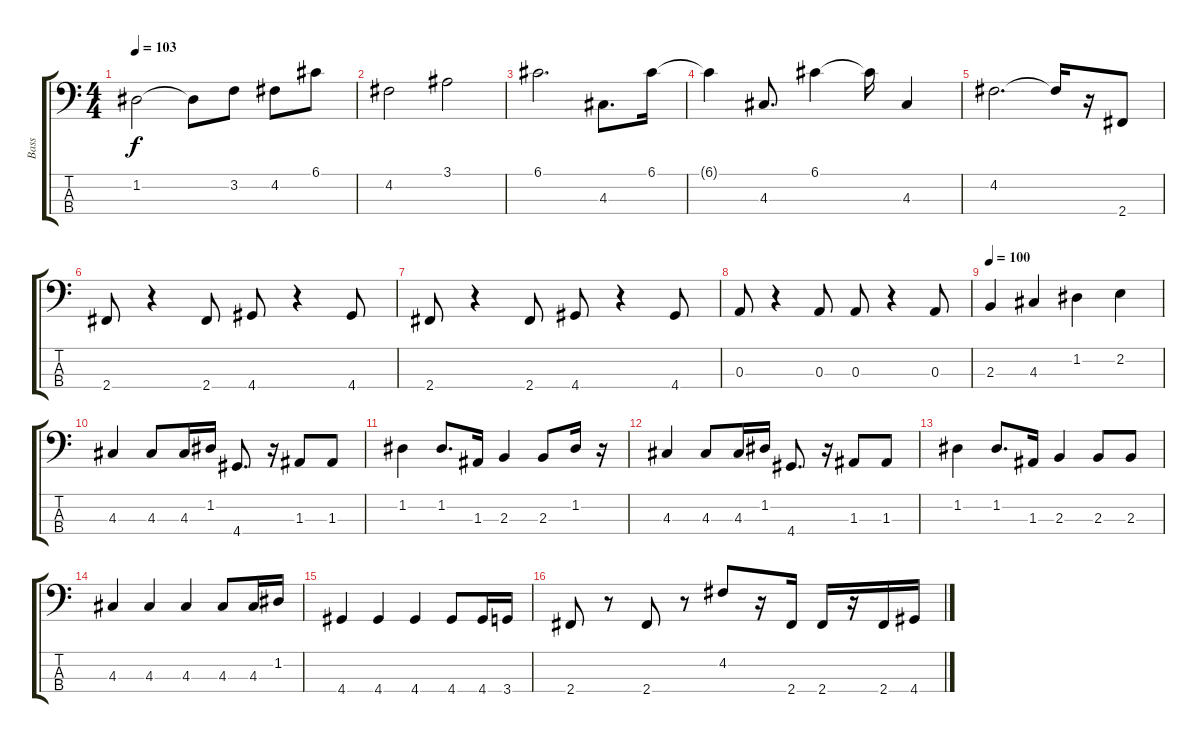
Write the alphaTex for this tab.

\track ("Bass" "Bass") {instrument electricbassfinger}
\staff {score tabs}
\tuning (G2 D2 A1 E1) {hide}
\ts (4 4)
\tempo 103
\clef f4
\ks c
1.2.2{dy f} 1.2{t}.8 3.2.8 4.2.8 6.1.8 |
4.2.2 3.1.2 |
6.1.2{d} 4.3.8{d} 6.1.16 |
6.1{t}.4 4.3.8{d} 6.1.4 6.1{t}.16 4.3.4 |
4.2.2{d} 4.2{t}.16 r.16 2.4.8 |
2.4.8 r.4 2.4.8 4.4.8 r.4 4.4.8 |
2.4.8 r.4 2.4.8 4.4.8 r.4 4.4.8 |
0.3.8 r.4 0.3.8 0.3.8 r.4 0.3.8 |
\tempo 100
2.3.4 4.3.4 1.2.4 2.2.4 |
4.3.4 4.3.8 4.3.16 1.2.16 4.4.8{d} r.16 1.3.8 1.3.8 |
1.2.4 1.2.8{d} 1.3.16 2.3.4 2.3.8 1.2.16 r.16 |
4.3.4 4.3.8 4.3.16 1.2.16 4.4.8{d} r.16 1.3.8 1.3.8 |
1.2.4 1.2.8{d} 1.3.16 2.3.4 2.3.8 2.3.8 |
4.3.4 4.3.4 4.3.4 4.3.8 4.3.16 1.2.16 |
4.4.4 4.4.4 4.4.4 4.4.8 4.4.16 3.4.16 |
2.4.8 r.8 2.4.8 r.8 4.2.8 r.16 2.4.16 2.4.16 r.16 2.4.16 4.4.16
